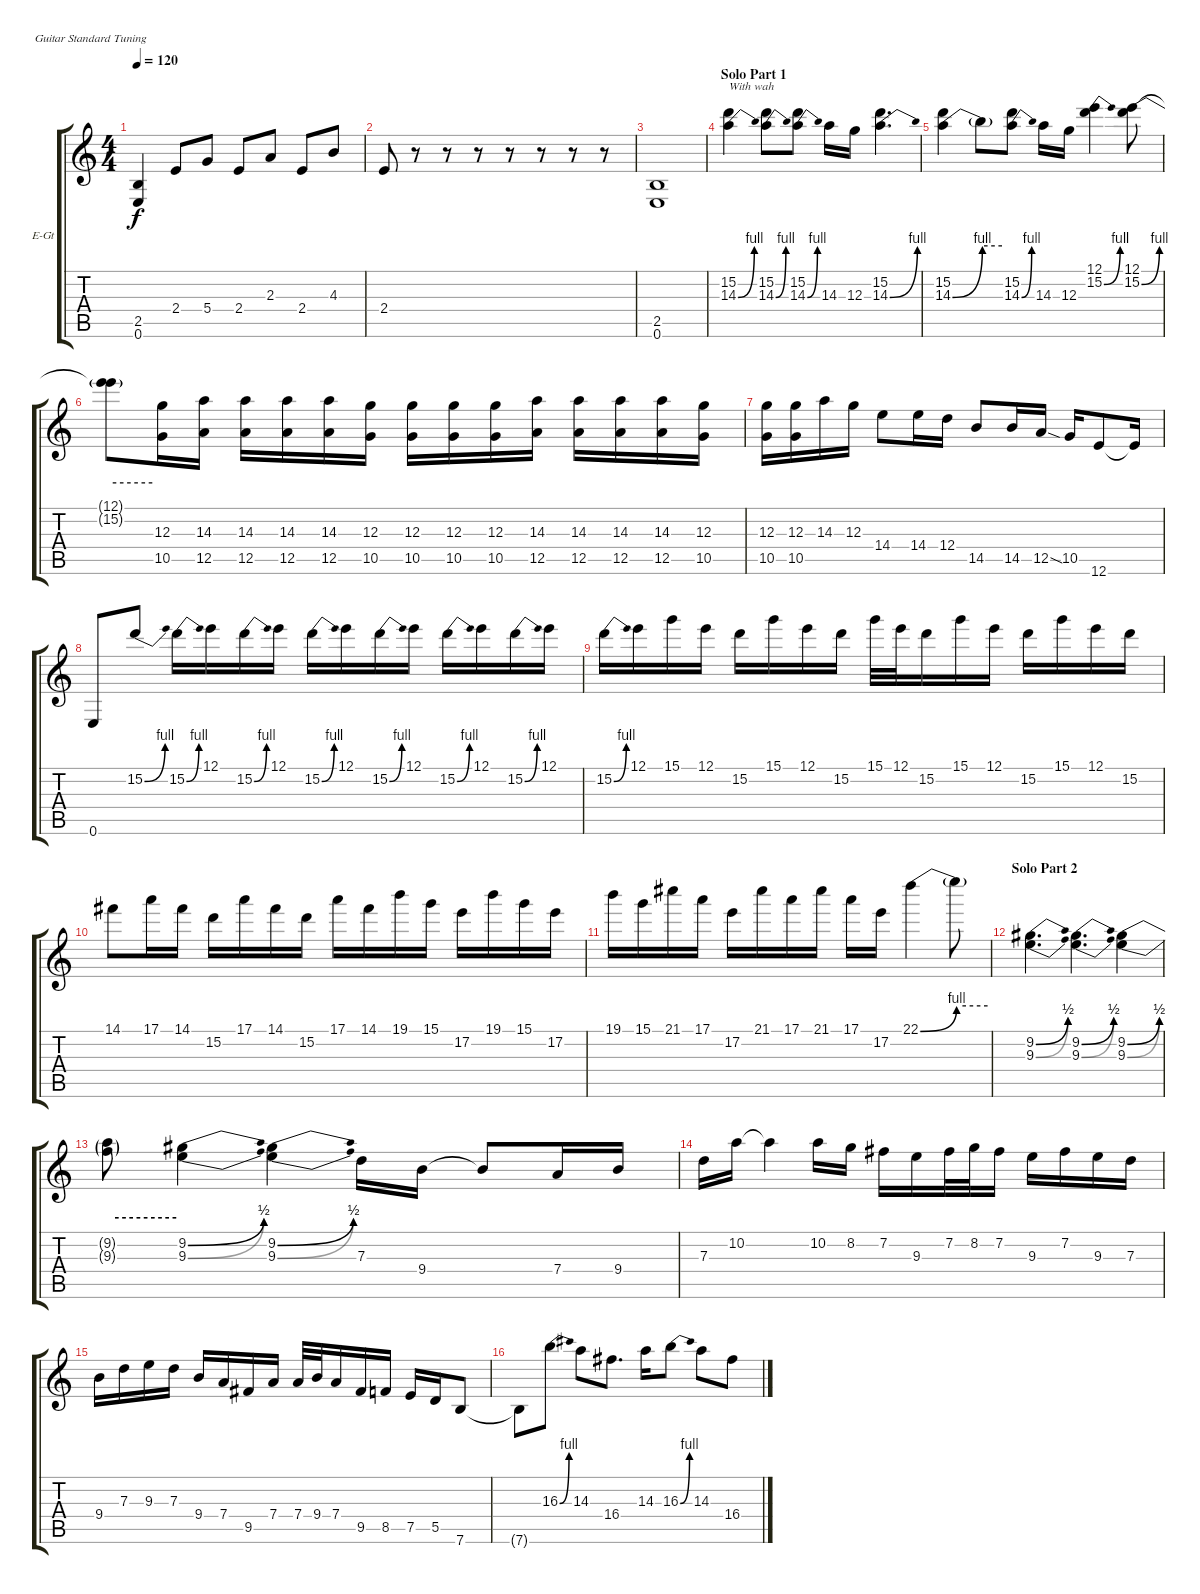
\bracketExtendMode groupsimilarinstruments
\firstSystemTrackNameOrientation horizontal
\otherSystemsTrackNameOrientation horizontal
\track ("Kirk Lead 2" "E-Gt") {instrument distortionguitar}
\staff {score tabs}
\tuning (E4 B3 G3 D3 A2 E2)
\ts (4 4)
\tempo 120
\clef g2
\ks c
(2.5 0.6).4{dy f} 2.4.8 5.4.8 2.4.8 2.3.8 2.4.8 4.3.8 |
2.4.8 r.8 r.8 r.8 r.8 r.8 r.8 r.8 |
(2.5 0.6).1 |
\section ("" "Solo Part 1")
(15.2 14.3{be (bend 0 0 60 4)}).4{txt "With wah"} (15.2 14.3{be (bend 0 0 60 4)}).8 (15.2 14.3{be (bend 0 0 60 4)}).8 14.3.16 12.3.16 (15.2 14.3{be (bend 0 0 60 4)}).4{d} |
(15.2 14.3{be (bend 0 0 60 4)}).4 14.3{be (hold 0 4 60 4) t}.8 (15.2 14.3{be (bend 0 0 60 4)}).8 14.3.16 12.3.16 (12.1 15.2{be (bend 0 0 60 4)}).4 (12.1 15.2{be (bend 0 0 60 4)}).8 |
(12.1{t} 15.2{be (hold 0 4 60 4) t}).8 (12.3 10.5).16 (14.3 12.5).16 (14.3 12.5).16 (14.3 12.5).16 (14.3 12.5).16 (12.3 10.5).16 (12.3 10.5).16 (12.3 10.5).16 (12.3 10.5).16 (14.3 12.5).16 (14.3 12.5).16 (14.3 12.5).16 (14.3 12.5).16 (12.3 10.5).16 |
(12.3 10.5).16 (12.3 10.5).16 14.3.16 12.3.16 14.4.8 14.4.16 12.4.16 14.5.8 14.5.16 12.5{sod}.16 10.5.16 12.6.8 12.6{t}.16 |
0.6.8 15.2{be (bend 0 0 60 4)}.8 15.2{be (bend 0 0 60 4)}.16 12.1.16 15.2{be (bend 0 0 60 4)}.16 12.1.16 15.2{be (bend 0 0 60 4)}.16 12.1.16 15.2{be (bend 0 0 60 4)}.16 12.1.16 15.2{be (bend 0 0 60 4)}.16 12.1.16 15.2{be (bend 0 0 60 4)}.16 12.1.16 |
15.2{be (bend 0 0 60 4)}.16 12.1.16 15.1.16 12.1.16 15.2.16 15.1.16 12.1.16 15.2.16 15.1.32 12.1.32 15.2.16 15.1.16 12.1.16 15.2.16 15.1.16 12.1.16 15.2.16 |
14.1.8 17.1.16 14.1.16 15.2.16 17.1.16 14.1.16 15.2.16 17.1.16 14.1.16 19.1.16 15.1.16 17.2.16 19.1.16 15.1.16 17.2.16 |
19.1.16 15.1.16 21.1.16 17.1.16 17.2.16 21.1.16 17.1.16 21.1.16 17.1.16 17.2.16 22.1{be (bend 0 0 60 4)}.4 22.1{be (hold 0 4 60 4) t}.8 |
\section ("" "Solo Part 2")
(9.2{be (bend 0 0 60 2)} 9.3{be (bend 0 0 60 2)}).4{d} (9.2{be (bend 0 0 60 2)} 9.3{be (bend 0 0 60 2)}).4{d} (9.2{be (bend 0 0 60 2)} 9.3{be (bend 0 0 60 2)}).4 |
(9.2{be (hold 0 2 60 2) t} 9.3{be (hold 0 2 60 2) t}).8 (9.2{be (bend 0 0 60 2)} 9.3{be (bend 0 0 60 2)}).4 (9.2{be (bend 0 0 60 2)} 9.3{be (bend 0 0 60 2)}).4 7.3.16 9.4.16 9.4{t}.8 7.4.16 9.4.16 |
7.3.16 10.2.16 10.2{t}.4 10.2.16 8.2.16 7.2.16 9.3.16 7.2.32 8.2.32 7.2.16 9.3.16 7.2.16 9.3.16 7.3.16 |
9.4.16 7.3.16 9.3.16 7.3.16 9.4.16 7.4.16 9.5.16 7.4.16 7.4.32 9.4.32 7.4.16 9.5.16 8.5.16 7.5.16 5.5.16 7.6.8 |
7.6{t}.8 16.3{be (bend 0 0 60 4)}.8 14.3.8 16.4.8{d} 14.3.16 16.3{be (bend 0 0 60 4)}.8 14.3.8 16.4.8
